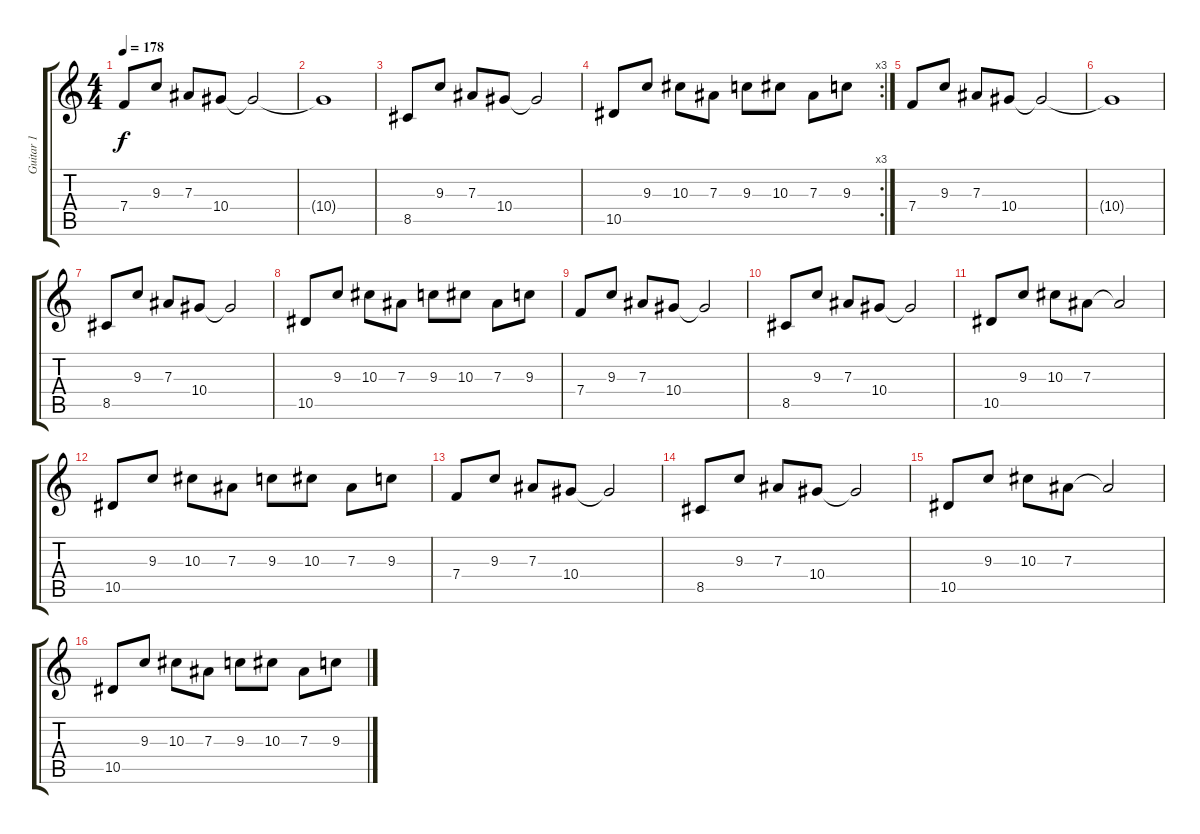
\track ("Guitar 1" "Guitar 1") {instrument electricguitarclean}
\staff {score tabs}
\tuning (C4 G3 Eb3 Bb2 F2 C2) {hide}
\ts (4 4)
\tempo 178
\clef g2
\ks c
7.4.8{dy f instrument electricguitarclean} 9.3.8 7.3.8 10.4.8 10.4{t}.2 |
10.4{t}.1 |
8.5.8 9.3.8 7.3.8 10.4.8 10.4{t}.2 |
\rc 3
10.5.8 9.3.8 10.3.8 7.3.8 9.3.8 10.3.8 7.3.8 9.3.8 |
7.4.8 9.3.8 7.3.8 10.4.8 10.4{t}.2 |
10.4{t}.1 |
8.5.8 9.3.8 7.3.8 10.4.8 10.4{t}.2 |
10.5.8 9.3.8 10.3.8 7.3.8 9.3.8 10.3.8 7.3.8 9.3.8 |
7.4.8 9.3.8 7.3.8 10.4.8 10.4{t}.2 |
8.5.8 9.3.8 7.3.8 10.4.8 10.4{t}.2 |
10.5.8 9.3.8 10.3.8 7.3.8 7.3{t}.2 |
10.5.8 9.3.8 10.3.8 7.3.8 9.3.8 10.3.8 7.3.8 9.3.8 |
7.4.8 9.3.8 7.3.8 10.4.8 10.4{t}.2 |
8.5.8 9.3.8 7.3.8 10.4.8 10.4{t}.2 |
10.5.8 9.3.8 10.3.8 7.3.8 7.3{t}.2 |
10.5.8 9.3.8 10.3.8 7.3.8 9.3.8 10.3.8 7.3.8 9.3.8
